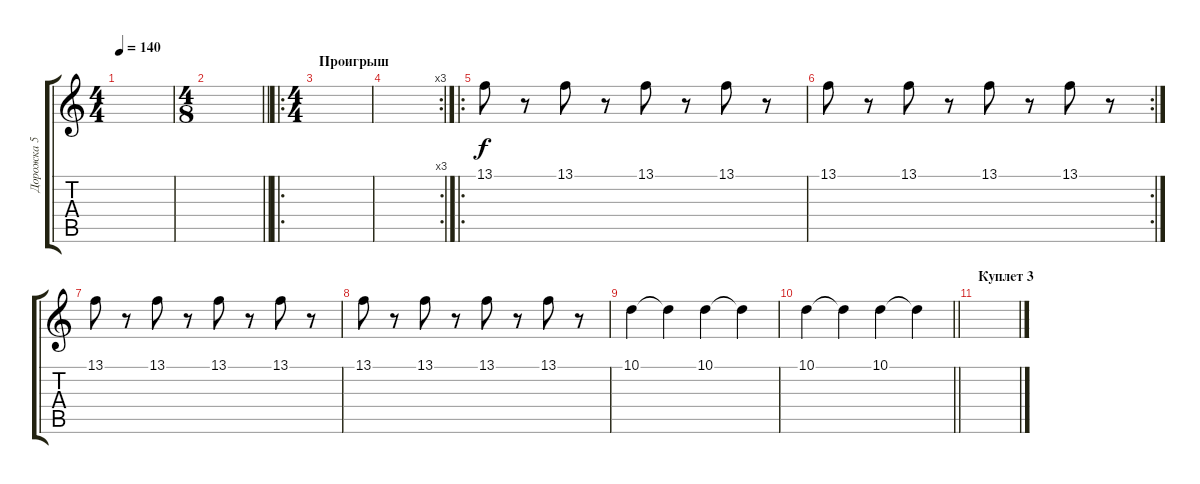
\track ("Дорожка 5" "Дорожка 5") {instrument flute}
\staff {score tabs}
\tuning (E4 B3 G3 D3 A2 E2) {hide}
\ts (4 4)
\tempo 140
\clef g2
\ks c
|
\ts (4 8)
\barLineRight lightlight
|
\ro
\ts (4 4)
\section ("" "Проигрыш")
|
\rc 3
|
\ro
13.1.8 r.8 13.1.8 r.8 13.1.8 r.8 13.1.8 r.8 |
\rc 2
13.1.8 r.8 13.1.8 r.8 13.1.8 r.8 13.1.8 r.8 |
13.1.8 r.8 13.1.8 r.8 13.1.8 r.8 13.1.8 r.8 |
13.1.8 r.8 13.1.8 r.8 13.1.8 r.8 13.1.8 r.8 |
10.1.4 10.1{t}.4 10.1.4 10.1{t}.4 |
\barLineRight lightlight
10.1.4 10.1{t}.4 10.1.4 10.1{t}.4 |
\section ("" "Куплет 3")
